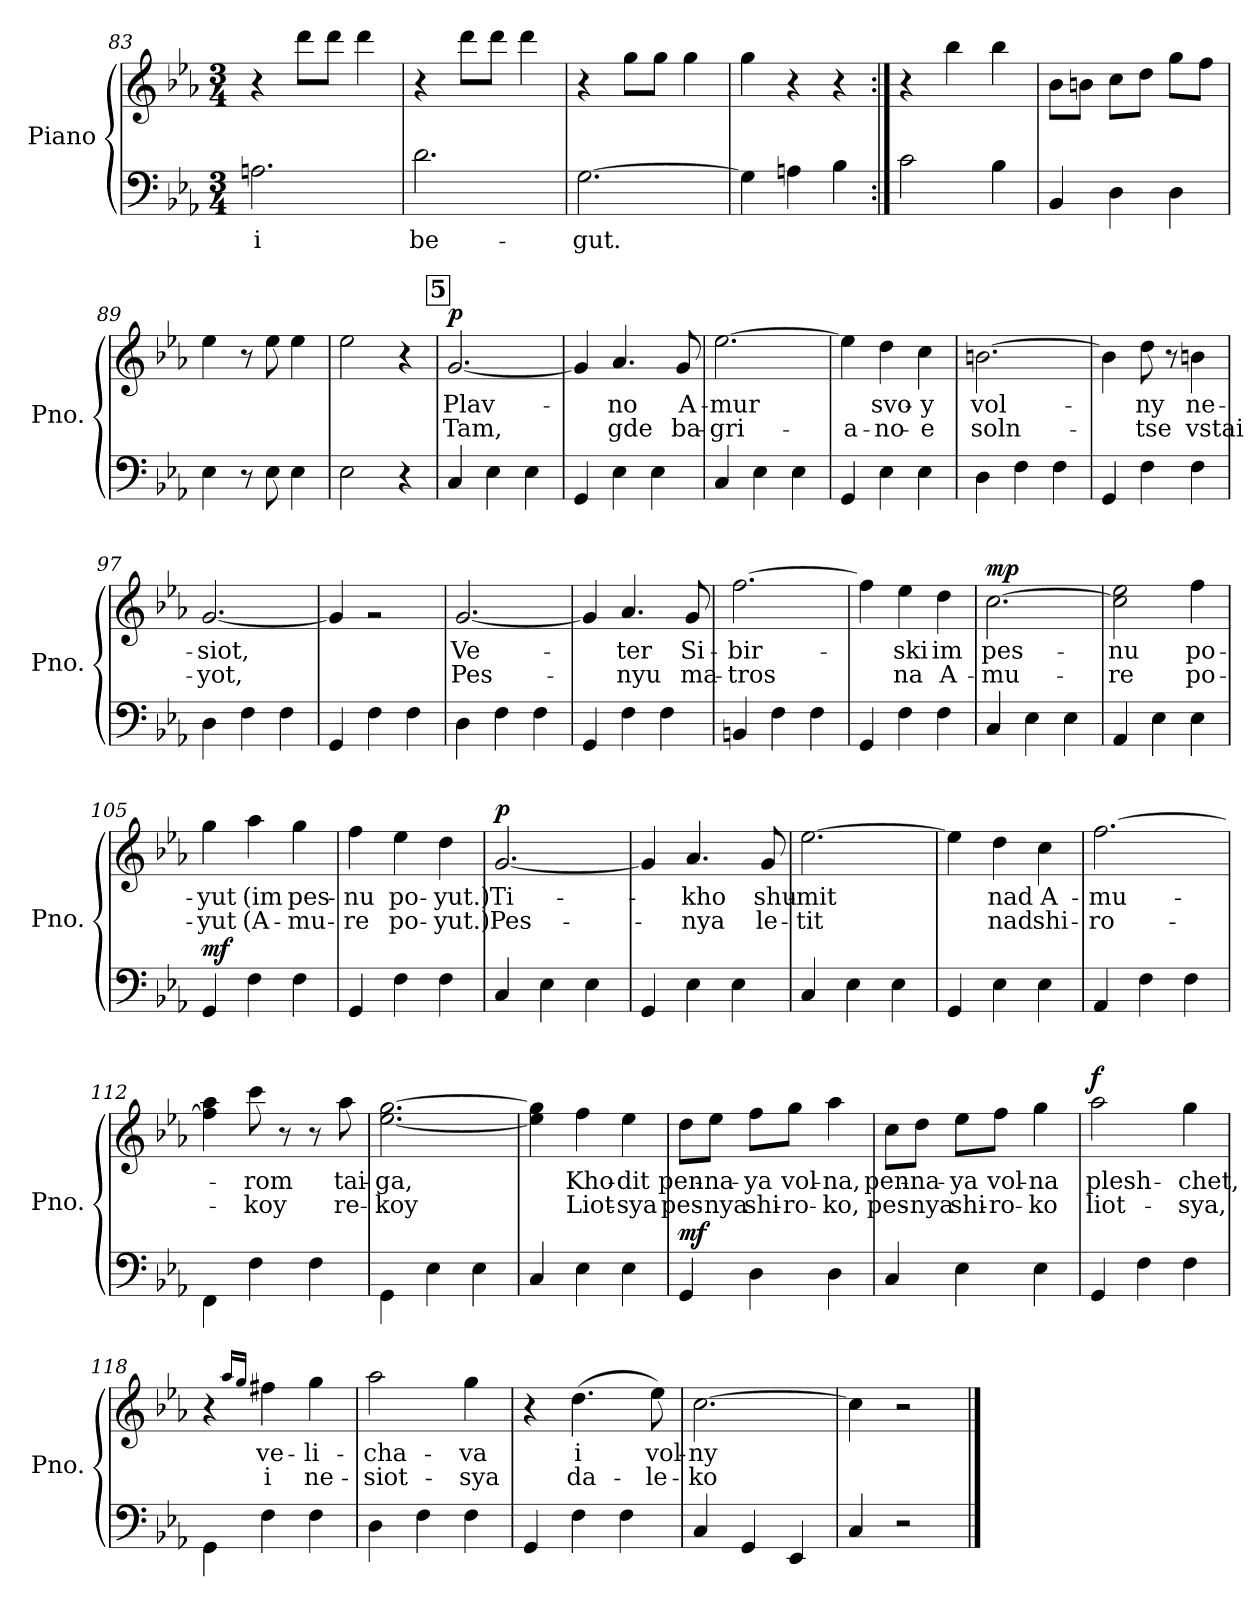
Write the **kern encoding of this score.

**kern	**text	**kern	**text	**text	**dynam
*part1	*part1	*part1	*part1	*part1	*part1
*staff2	*staff2	*staff1	*staff1	*staff1	*staff1/2
*I"Piano	*	*	*	*	*
*I'Pno.	*	*	*	*	*
*clefF4	*	*clefG2	*	*	*
*k[b-e-a-]	*	*k[b-e-a-]	*	*	*
*M3/4	*	*M3/4	*	*	*
=83	=83	=83	=83	=83	=83
!	!LO:LY:a	!	!	!	!
2.An<\	i	4r	.	.	.
.	.	8ddd\L	.	.	.
.	.	8ddd\J	.	.	.
.	.	4ddd\	.	.	.
=84	=84	=84	=84	=84	=84
!	!LO:LY:a	!	!	!	!
2.d<\	be-	4r	.	.	.
.	.	8ddd\L	.	.	.
.	.	8ddd\J	.	.	.
.	.	4ddd\	.	.	.
=85	=85	=85	=85	=85	=85
!	!LO:LY:a	!	!	!	!
[2.G<\	-gut.	4r	.	.	.
.	.	8gg\L	.	.	.
.	.	8gg\J	.	.	.
.	.	4gg\	.	.	.
=86	=86	=86	=86	=86	=86
4G\]	.	4gg\	.	.	.
4An<\	.	4r	.	.	.
4B-<\	.	4r	.	.	.
=87:|!	=87:|!	=87:|!	=87:|!	=87:|!	=87:|!
2c<\	.	4r	.	.	.
.	.	4bb-\	.	.	.
4B-<\	.	4bb-\	.	.	.
=88	=88	=88	=88	=88	=88
4BB-</	.	8b-\L	.	.	.
.	.	8bn\J	.	.	.
4D<\	.	8cc\L	.	.	.
.	.	8dd\J	.	.	.
4D<\	.	8gg\L	.	.	.
.	.	8ff\J	.	.	.
!!LO:PB:g=z
=89	=89	=89	=89	=89	=89
4E-<\	.	4ee-\	.	.	.
8r	.	8r	.	.	.
8E-<\	.	8ee-\	.	.	.
4E-<\	.	4ee-\	.	.	.
=90	=90	=90	=90	=90	=90
2E-<\	.	2ee-\	.	.	.
4r	.	4r	.	.	.
!!LO:REH:place=s1:a:B:fs=14:t=5
=91	=91	=91	=91	=91	=91
!	!	!	!LO:LY:b	!LO:LY:b	!LO:DY:b
4C</	.	[2.g/	Plav-	Tam,	p
4E-<\	.	.	.	.	.
4E-<\	.	.	.	.	.
=92	=92	=92	=92	=92	=92
4GG</	.	4g/]	.	.	.
!	!	!	!LO:LY:b	!LO:LY:b	!
4E-<\	.	4.a-/	-no	gde	.
4E-<\	.	.	.	.	.
!	!	!	!LO:LY:b	!LO:LY:b	!
.	.	8g/	A-	ba-	.
=93	=93	=93	=93	=93	=93
!	!	!	!LO:LY:b	!LO:LY:b	!
4C</	.	[2.ee-\	-mur	-gri-	.
4E-<\	.	.	.	.	.
4E-<\	.	.	.	.	.
=94	=94	=94	=94	=94	=94
!	!	!	!	!LO:LY:b	!
4GG</	.	4ee-\]	.	-a-	.
!	!	!	!LO:LY:b	!LO:LY:b	!
4E-<\	.	4dd\	svo-	-no-	.
!	!	!	!LO:LY:b	!LO:LY:b	!
4E-<\	.	4cc\	-y	-e	.
=95	=95	=95	=95	=95	=95
!	!	!	!LO:LY:b	!LO:LY:b	!
4D<\	.	[2.bn\	vol-	soln-	.
4F<\	.	.	.	.	.
4F<\	.	.	.	.	.
=96	=96	=96	=96	=96	=96
4GG</	.	4b\]	.	.	.
!	!	!	!LO:LY:b	!LO:LY:b	!
4F<\	.	8dd\	-ny	-tse	.
.	.	8r	.	.	.
!	!	!	!LO:LY:b	!LO:LY:b	!
4F<\	.	4bn\	ne-	vstai-	.
=97	=97	=97	=97	=97	=97
*^	*	*	*	*	*
*	*^	*	*	*	*	*
!	!	!	!	!	!LO:LY:b	!LO:LY:b	!
2.ryy	4ryy	4D<\	.	[2.g/	-siot,	-yot,	.
.	2ryy	4F<\	.	.	.	.	.
.	.	4F<\	.	.	.	.	.
*v	*v	*v	*	*	*	*	*
=98	=98	=98	=98	=98	=98
4GG</	.	4g/]	.	.	.
4F<\	.	2rg	.	.	.
4F<\	.	.	.	.	.
!!LO:LB:g=z
=99	=99	=99	=99	=99	=99
!	!	!	!LO:LY:b	!LO:LY:b	!
4D<\	.	[2.g/	Ve-	Pes-	.
4F<\	.	.	.	.	.
4F<\	.	.	.	.	.
=100	=100	=100	=100	=100	=100
4GG</	.	4g/]	.	.	.
!	!	!	!LO:LY:b	!LO:LY:b	!
4F<\	.	4.a-/	-ter	-nyu	.
4F<\	.	.	.	.	.
!	!	!	!LO:LY:b	!LO:LY:b	!
.	.	8g/	Si-	ma-	.
=101	=101	=101	=101	=101	=101
!	!	!	!LO:LY:b	!LO:LY:b	!
4BBn</	.	[2.ff\	-bir-	-tros	.
4F<\	.	.	.	.	.
4F<\	.	.	.	.	.
=102	=102	=102	=102	=102	=102
4GG</	.	4ff\]	.	.	.
!	!	!	!LO:LY:b	!LO:LY:b	!
4F<\	.	4ee-\	-ski	na	.
!	!	!	!LO:LY:b	!LO:LY:b	!
4F<\	.	4dd\	im	A-	.
=103	=103	=103	=103	=103	=103
!	!	!	!LO:LY:b	!LO:LY:b	!LO:DY:a
4C</	.	[2.cc\	pes-	-mu-	mp
4E-<\	.	.	.	.	.
4E-<\	.	.	.	.	.
=104	=104	=104	=104	=104	=104
!	!	!	!LO:LY:b	!LO:LY:b	!
4AA-</	.	2cc\] 2ee-\	-nu	-re	.
4E-<\	.	.	.	.	.
!	!	!	!LO:LY:b	!LO:LY:b	!
4E-<\	.	4ff\	po-	po-	.
=105	=105	=105	=105	=105	=105
!	!	!	!LO:LY:b	!LO:LY:b	!LO:DY:a=2
4GG</	.	4gg\	-yut	-yut	mf
!	!	!	!LO:LY:b	!LO:LY:b	!
4F<\	.	4aa-\	(im	(A-	.
!	!	!	!LO:LY:b	!LO:LY:b	!
4F<\	.	4gg\	pes-	-mu-	.
=106	=106	=106	=106	=106	=106
!	!	!	!LO:LY:b	!LO:LY:b	!
4GG</	.	4ff\	-nu	-re	.
!	!	!	!LO:LY:b	!LO:LY:b	!
4F<\	.	4ee-\	po-	po-	.
!	!	!	!LO:LY:b	!LO:LY:b	!
4F<\	.	4dd\	-yut.)	-yut.)	.
=107	=107	=107	=107	=107	=107
!	!	!	!LO:LY:b	!LO:LY:b	!LO:DY:a
4C</	.	[2.g/	Ti-	Pes-	p
4E-<\	.	.	.	.	.
4E-<\	.	.	.	.	.
=108	=108	=108	=108	=108	=108
4GG</	.	4g/]	.	.	.
!	!	!	!LO:LY:b	!LO:LY:b	!
4E-<\	.	4.a-/	-kho	-nya	.
4E-<\	.	.	.	.	.
!	!	!	!LO:LY:b	!LO:LY:b	!
.	.	8g/	shu-	le-	.
!!LO:LB:g=z
=109	=109	=109	=109	=109	=109
!	!	!	!LO:LY:b	!LO:LY:b	!
4C</	.	[2.ee-\	-mit	-tit	.
4E-<\	.	.	.	.	.
4E-<\	.	.	.	.	.
=110	=110	=110	=110	=110	=110
4GG</	.	4ee-\]	.	.	.
!	!	!	!LO:LY:b	!LO:LY:b	!
4E-<\	.	4dd\	nad	nad	.
!	!	!	!LO:LY:b	!LO:LY:b	!
4E-<\	.	4cc\	A-	shi-	.
=111	=111	=111	=111	=111	=111
!	!	!	!LO:LY:b	!LO:LY:b	!
4AA-</	.	[2.ff\	-mu-	-ro-	.
4F<\	.	.	.	.	.
4F<\	.	.	.	.	.
=112	=112	=112	=112	=112	=112
4FF<\	.	4ff\] 4aa-\	.	.	.
!	!	!	!LO:LY:b	!LO:LY:b	!
4F<\	.	8ccc\	-rom	-koy	.
.	.	8r	.	.	.
4F<\	.	8r	.	.	.
!	!	!	!LO:LY:b	!LO:LY:b	!
.	.	8aa-\	tai-	re-	.
=113	=113	=113	=113	=113	=113
!	!	!	!LO:LY:b	!LO:LY:b	!
4GG<\	.	[2.ee-\ [2.gg\	-ga,	-koy	.
4E-<\	.	.	.	.	.
4E-<\	.	.	.	.	.
=114	=114	=114	=114	=114	=114
4C</	.	4ee-\] 4gg\]	.	.	.
!	!	!	!LO:LY:b	!LO:LY:b	!
4E-<\	.	4ff\	Kho-	Liot-	.
!	!	!	!LO:LY:b	!LO:LY:b	!
4E-<\	.	4ee-\	-dit	-sya	.
=115	=115	=115	=115	=115	=115
!	!	!	!LO:LY:b	!LO:LY:b	!LO:DY:a=2
4GG</	.	8dd\L	pen-	pes-	mf
!	!	!	!LO:LY:b	!LO:LY:b	!
.	.	8ee-\J	-na-	-nya	.
!	!	!	!LO:LY:b	!LO:LY:b	!
4D<\	.	8ff\L	-ya	shi-	.
!	!	!	!LO:LY:b	!LO:LY:b	!
.	.	8gg\J	vol-	-ro-	.
!	!	!	!LO:LY:b	!LO:LY:b	!
4D<\	.	4aa-\	-na,	-ko,	.
=116	=116	=116	=116	=116	=116
!	!	!	!LO:LY:b	!LO:LY:b	!
4C</	.	8cc\L	pen-	pes-	.
!	!	!	!LO:LY:b	!LO:LY:b	!
.	.	8dd\J	-na-	-nya	.
!	!	!	!LO:LY:b	!LO:LY:b	!
4E-<\	.	8ee-\L	-ya	shi-	.
!	!	!	!LO:LY:b	!LO:LY:b	!
.	.	8ff\J	vol-	-ro-	.
!	!	!	!LO:LY:b	!LO:LY:b	!
4E-<\	.	4gg\	-na	-ko	.
=117	=117	=117	=117	=117	=117
!	!	!	!LO:LY:b	!LO:LY:b	!LO:DY:a
4GG</	.	2aa-\	plesh-	liot-	f
4F<\	.	.	.	.	.
!	!	!	!LO:LY:b	!LO:LY:b	!
4F<\	.	4gg\	-chet,	-sya,	.
!!LO:LB:g=z
=118	=118	=118	=118	=118	=118
4GG<\	.	4r	.	.	.
.	.	16qaa-/LL	.	.	.
.	.	16qgg/JJ	.	.	.
!	!	!	!LO:LY:b	!LO:LY:b	!
4F<\	.	4ff#X\	ve-	i	.
!	!	!	!LO:LY:b	!LO:LY:b	!
4F<\	.	4gg\	-li-	ne-	.
=119	=119	=119	=119	=119	=119
!	!	!	!LO:LY:b	!LO:LY:b	!
4D<\	.	2aa-\	-cha-	-siot-	.
4F<\	.	.	.	.	.
!	!	!	!LO:LY:b	!LO:LY:b	!
4F<\	.	4gg\	-va	-sya	.
=120	=120	=120	=120	=120	=120
4GG</	.	4r	.	.	.
!	!	!	!LO:LY:b	!LO:LY:b	!
4F<\	.	(>4.dd\	i	da-	.
4F<\	.	.	.	.	.
!	!	!	!LO:LY:b	!LO:LY:b	!
.	.	8ee-\)	vol-	-le-	.
=121	=121	=121	=121	=121	=121
!	!	!	!LO:LY:b	!LO:LY:b	!
4C/	.	[2.cc\	-ny	-ko	.
4GG/	.	.	.	.	.
4EE-/	.	.	.	.	.
=122	=122	=122	=122	=122	=122
4C/	.	4cc\]	.	.	.
2r	.	2r	.	.	.
==	==	==	==	==	==
*-	*-	*-	*-	*-	*-
